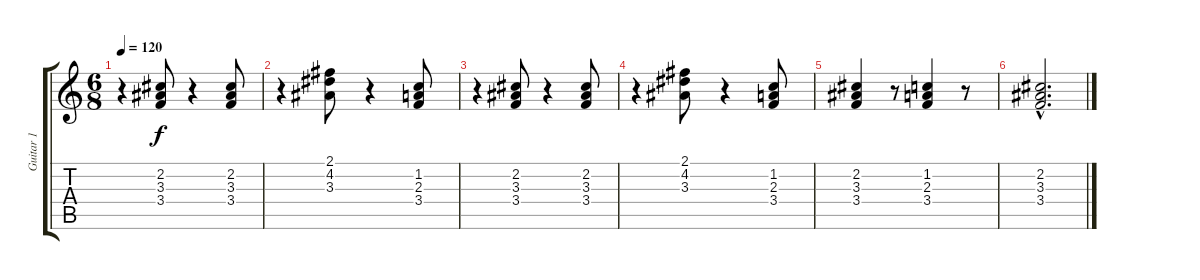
\track ("Guitar 1" "Guitar 1") {instrument acousticguitarnylon}
\staff {score tabs}
\tuning (E4 B3 G3 D3 A2 E2) {hide}
\ts (6 8)
\tempo 120
\clef g2
\ks c
r.4{dy f} (2.2 3.3 3.4).8 r.4 (2.2 3.3 3.4).8 |
r.4 (2.1 4.2 3.3).8 r.4 (1.2 2.3 3.4).8 |
r.4 (2.2 3.3 3.4).8 r.4 (2.2 3.3 3.4).8 |
r.4 (2.1 4.2 3.3).8 r.4 (1.2 2.3 3.4).8 |
(2.2 3.3 3.4).4 r.8 (1.2 2.3 3.4).4 r.8 |
(2.2{hac} 3.3{hac} 3.4{hac}).2{d}
